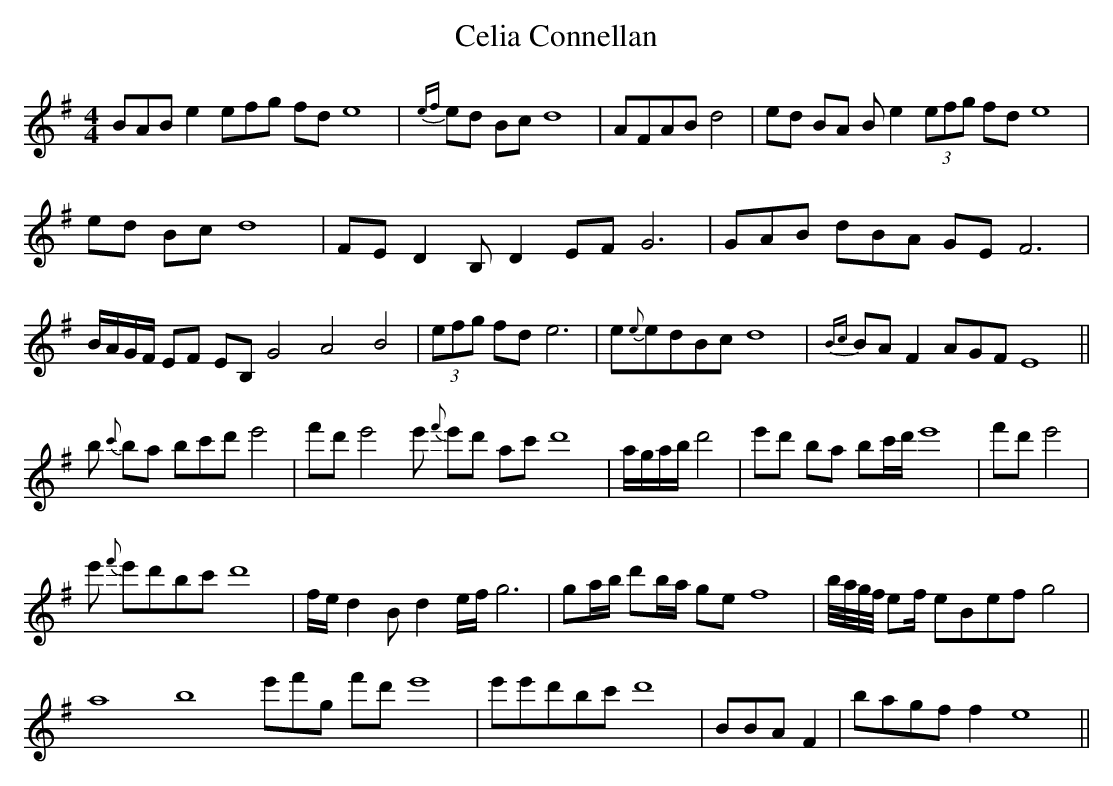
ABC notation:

X:1
T: Celia Connellan
M: 4/4
L: 1/8
K: Emin
BAB e2 efg fd e8|{ef}ed Bc d8|AFAB d4|ed BA B e2 (3efg fd e8|
ed Bc d8|FED2 B,D2 EF G6|GAB dBA GEF6|
B/A/G/F/ EF EB, G4 A4 B4| (3efg fd e6| e{e}edBc d8|{Bc}BA F2 AGF E8||
b {c'}ba bc'd' e'4|f'd' e'4 e' {f'}e'd' ac' d'8|a/g/a/b/ d'4| e'd' ba bc'/d'/ e'8|f'd' e'4|
e' {f'}e'd'bc' d'8|f/e/ d2 B d2 e/f/ g6|ga/b/ d'b/a/ ge f8|b//a//g//f// ef/ eBef g4|
a8 b8 e'f'g f'd' e'8|e'e'd'bc' d'8|BBA F2 | bagf f2 e8||
